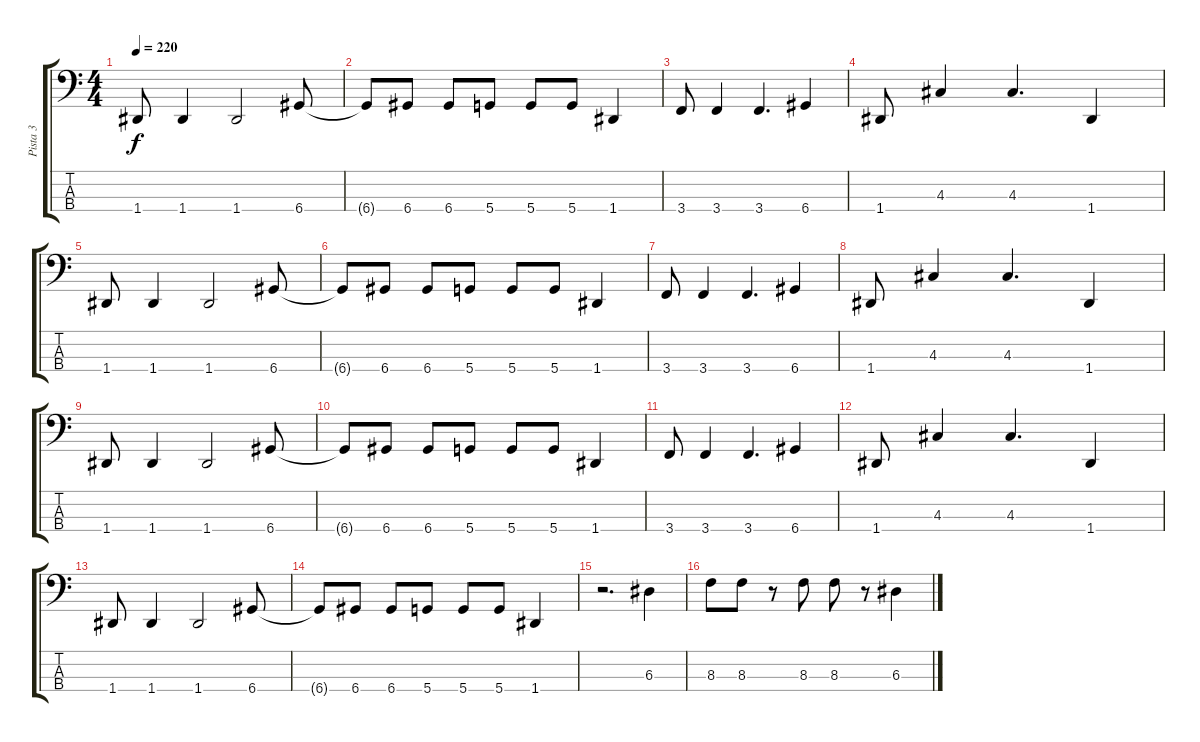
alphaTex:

\track ("Pista 3" "Pista 3") {instrument electricbassfinger}
\staff {score tabs}
\tuning (G2 D2 A1 D1) {hide}
\ts (4 4)
\tempo 220
\clef f4
\ks c
1.4.8{dy f} 1.4.4 1.4.2 6.4.8 |
6.4{t}.8 6.4.8 6.4.8 5.4.8 5.4.8 5.4.8 1.4.4 |
3.4.8 3.4.4 3.4.4{d} 6.4.4 |
1.4.8 4.3.4 4.3.4{d} 1.4.4 |
1.4.8 1.4.4 1.4.2 6.4.8 |
6.4{t}.8 6.4.8 6.4.8 5.4.8 5.4.8 5.4.8 1.4.4 |
3.4.8 3.4.4 3.4.4{d} 6.4.4 |
1.4.8 4.3.4 4.3.4{d} 1.4.4 |
1.4.8 1.4.4 1.4.2 6.4.8 |
6.4{t}.8 6.4.8 6.4.8 5.4.8 5.4.8 5.4.8 1.4.4 |
3.4.8 3.4.4 3.4.4{d} 6.4.4 |
1.4.8 4.3.4 4.3.4{d} 1.4.4 |
1.4.8 1.4.4 1.4.2 6.4.8 |
6.4{t}.8 6.4.8 6.4.8 5.4.8 5.4.8 5.4.8 1.4.4 |
r.2{d} 6.3.4 |
8.3.8 8.3.8 r.8 8.3.8 8.3.8 r.8 6.3.4
